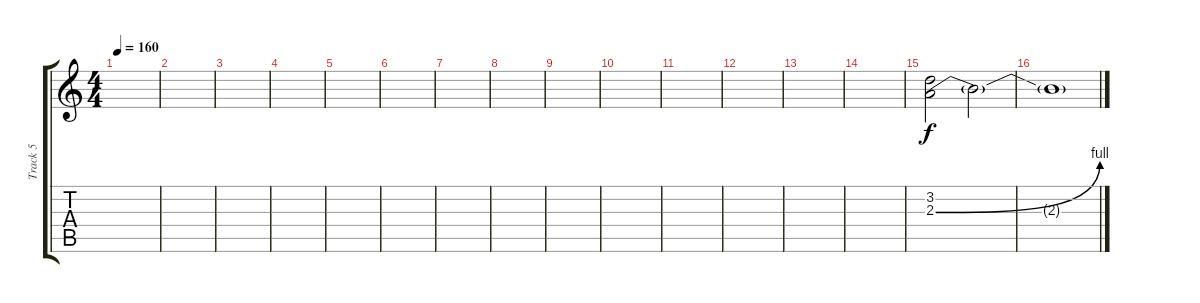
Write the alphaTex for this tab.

\track ("Track 5" "Track 5") {instrument acousticguitarsteel}
\staff {score tabs}
\tuning (E4 B3 G3 D3 A2 E2) {hide}
\ts (4 4)
\tempo 160
\clef g2
\ks c
|
|
|
|
|
|
|
|
|
|
|
|
|
|
(3.2 2.3{be (bend 0 0 60 4)}).2 2.3{t}.2 |
2.3{t}.1
